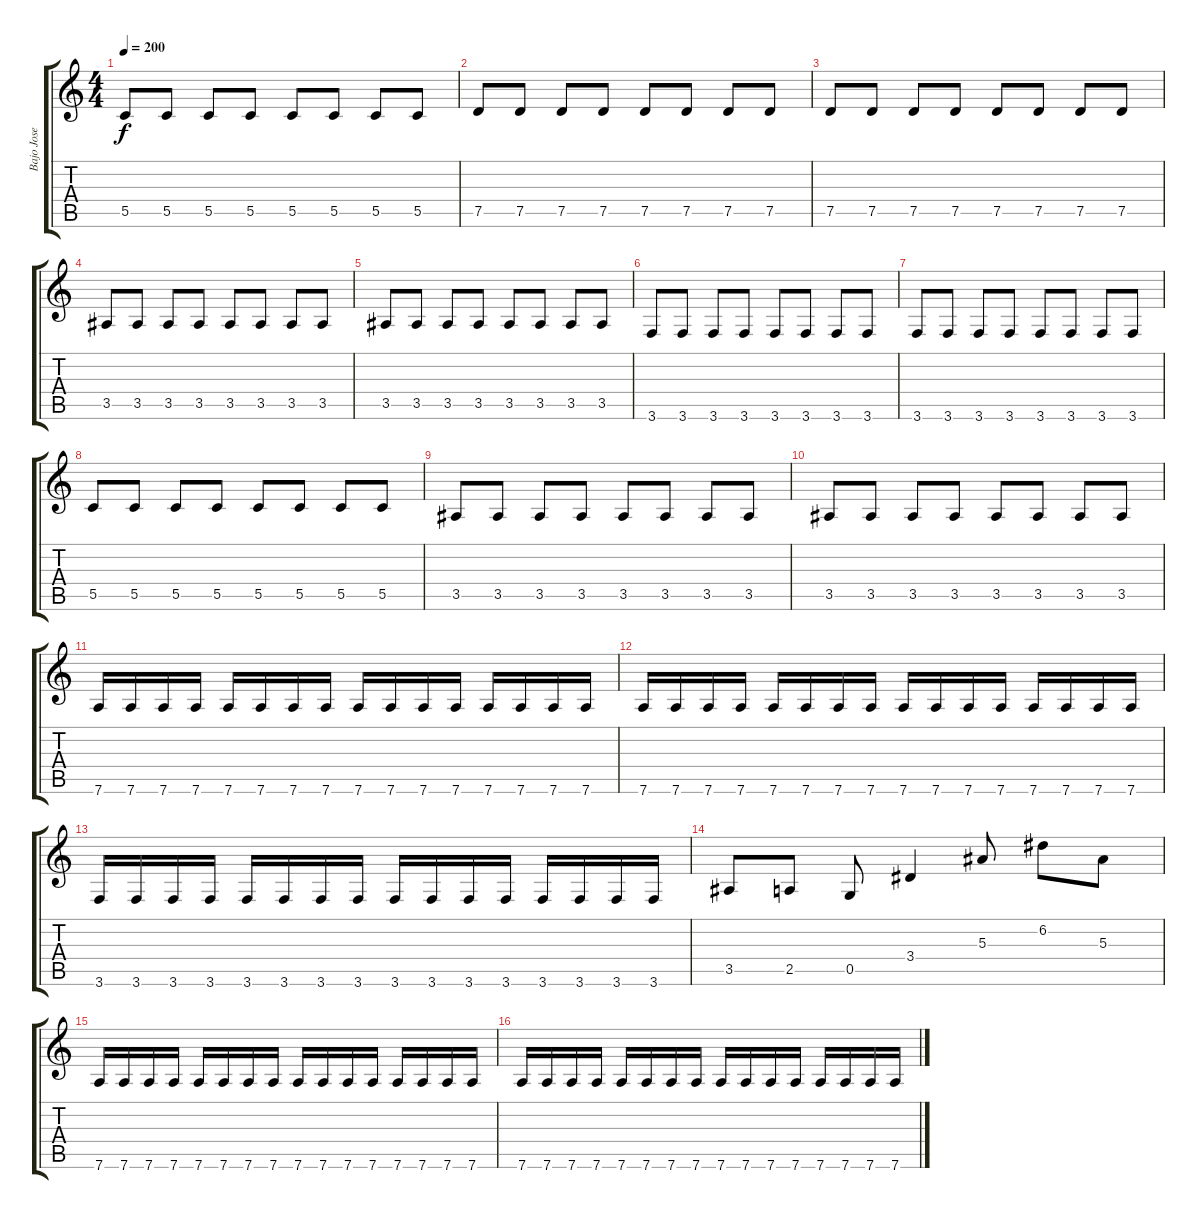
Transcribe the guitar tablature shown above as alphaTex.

\track ("Bajo Jose" "Bajo Jose") {instrument electricbasspick}
\staff {score tabs}
\tuning (D4 A3 F3 C3 G2 D2) {hide}
\ts (4 4)
\tempo 200
\clef g2
\ks c
5.5.8{dy f} 5.5.8 5.5.8 5.5.8 5.5.8 5.5.8 5.5.8 5.5.8 |
7.5.8 7.5.8 7.5.8 7.5.8 7.5.8 7.5.8 7.5.8 7.5.8 |
7.5.8 7.5.8 7.5.8 7.5.8 7.5.8 7.5.8 7.5.8 7.5.8 |
3.5.8 3.5.8 3.5.8 3.5.8 3.5.8 3.5.8 3.5.8 3.5.8 |
3.5.8 3.5.8 3.5.8 3.5.8 3.5.8 3.5.8 3.5.8 3.5.8 |
3.6.8 3.6.8 3.6.8 3.6.8 3.6.8 3.6.8 3.6.8 3.6.8 |
3.6.8 3.6.8 3.6.8 3.6.8 3.6.8 3.6.8 3.6.8 3.6.8 |
5.5.8 5.5.8 5.5.8 5.5.8 5.5.8 5.5.8 5.5.8 5.5.8 |
3.5.8 3.5.8 3.5.8 3.5.8 3.5.8 3.5.8 3.5.8 3.5.8 |
3.5.8 3.5.8 3.5.8 3.5.8 3.5.8 3.5.8 3.5.8 3.5.8 |
7.6.16 7.6.16 7.6.16 7.6.16 7.6.16 7.6.16 7.6.16 7.6.16 7.6.16 7.6.16 7.6.16 7.6.16 7.6.16 7.6.16 7.6.16 7.6.16 |
7.6.16 7.6.16 7.6.16 7.6.16 7.6.16 7.6.16 7.6.16 7.6.16 7.6.16 7.6.16 7.6.16 7.6.16 7.6.16 7.6.16 7.6.16 7.6.16 |
3.6.16 3.6.16 3.6.16 3.6.16 3.6.16 3.6.16 3.6.16 3.6.16 3.6.16 3.6.16 3.6.16 3.6.16 3.6.16 3.6.16 3.6.16 3.6.16 |
3.5.8 2.5.8 0.5.8 3.4.4 5.3.8 6.2.8 5.3.8 |
7.6.16 7.6.16 7.6.16 7.6.16 7.6.16 7.6.16 7.6.16 7.6.16 7.6.16 7.6.16 7.6.16 7.6.16 7.6.16 7.6.16 7.6.16 7.6.16 |
7.6.16 7.6.16 7.6.16 7.6.16 7.6.16 7.6.16 7.6.16 7.6.16 7.6.16 7.6.16 7.6.16 7.6.16 7.6.16 7.6.16 7.6.16 7.6.16
